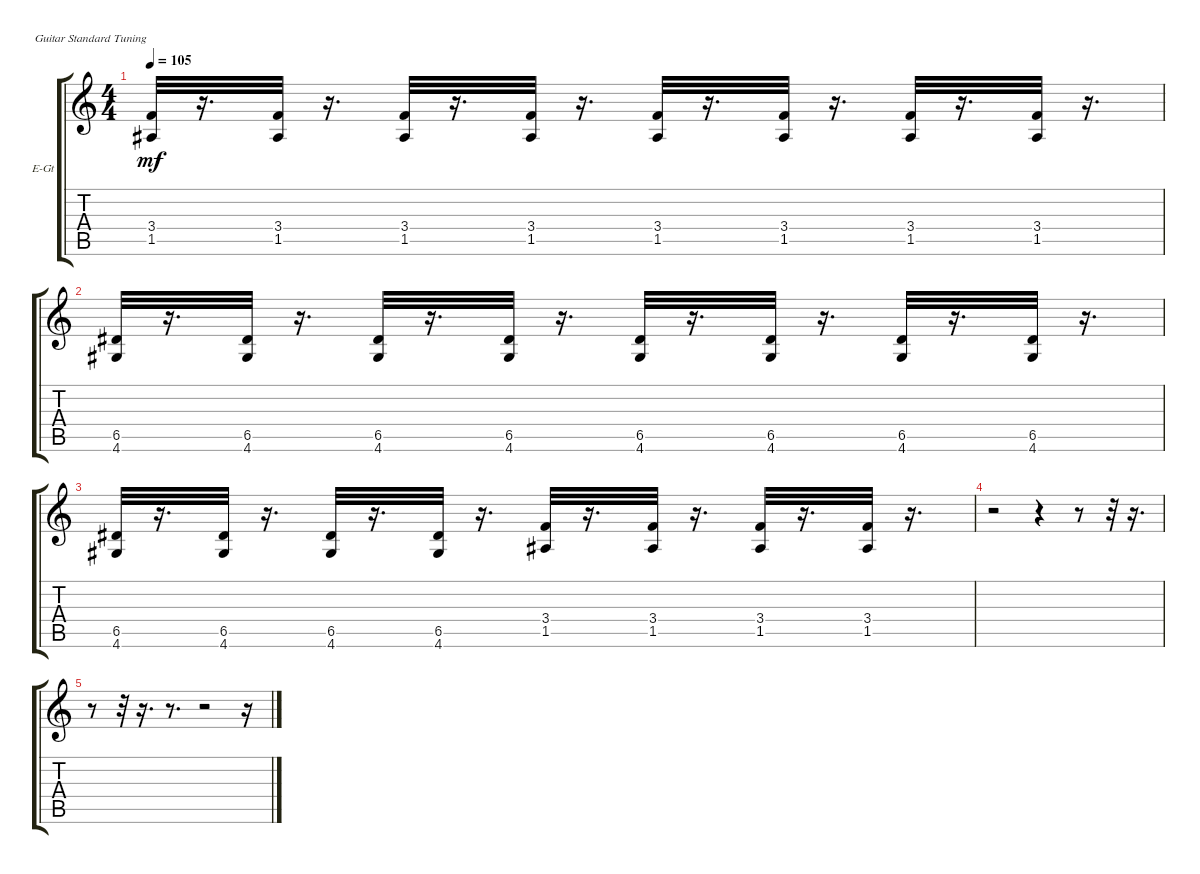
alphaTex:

\bracketExtendMode groupsimilarinstruments
\firstSystemTrackNameOrientation horizontal
\otherSystemsTrackNameOrientation horizontal
\track ("Rolling in the deep" "E-Gt") {instrument electricguitarclean}
\staff {score tabs}
\tuning (E4 B3 G3 D3 A2 E2)
\ts (4 4)
\tempo 105
\clef g2
\ks c
(1.5 3.4).32{dy mf} r.16{d} (1.5 3.4).32 r.16{d} (1.5 3.4).32 r.16{d} (1.5 3.4).32 r.16{d} (1.5 3.4).32 r.16{d} (1.5 3.4).32 r.16{d} (1.5 3.4).32 r.16{d} (1.5 3.4).32 r.16{d} |
(4.6 6.5).32 r.16{d} (4.6 6.5).32 r.16{d} (4.6 6.5).32 r.16{d} (4.6 6.5).32 r.16{d} (4.6 6.5).32 r.16{d} (4.6 6.5).32 r.16{d} (4.6 6.5).32 r.16{d} (4.6 6.5).32 r.16{d} |
(4.6 6.5).32 r.16{d} (4.6 6.5).32 r.16{d} (4.6 6.5).32 r.16{d} (4.6 6.5).32 r.16{d} (1.5 3.4).32 r.16{d} (1.5 3.4).32 r.16{d} (1.5 3.4).32 r.16{d} (1.5 3.4).32 r.16{d} |
r.2 r.4 r.8 r.32 r.16{d} |
r.8 r.32 r.16{d} r.8{d} r.2 r.16
